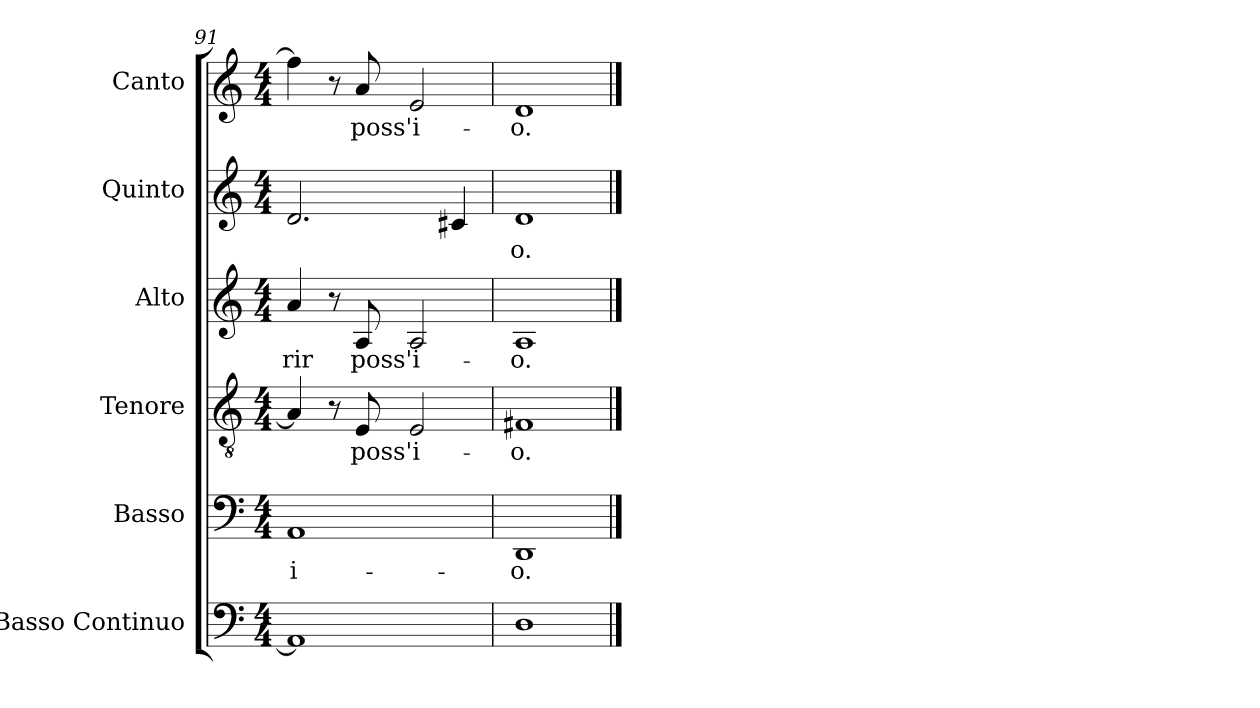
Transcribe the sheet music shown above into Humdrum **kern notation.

**kern	**kern	**text	**kern	**text	**kern	**text	**kern	**text	**kern	**text
*part6	*part5	*part5	*part4	*part4	*part3	*part3	*part2	*part2	*part1	*part1
*staff6	*staff5	*staff5	*staff4	*staff4	*staff3	*staff3	*staff2	*staff2	*staff1	*staff1
*I"Basso Continuo	*I"Basso	*	*I"Tenore	*	*I"Alto	*	*I"Quinto	*	*I"Canto	*
*I'BC	*I'B	*	*I'T	*	*I'A	*	*	*	*I'C	*
*clefF4	*clefF4	*	*clefGv2	*	*clefG2	*	*clefG2	*	*clefG2	*
*k[]	*k[]	*	*k[]	*	*k[]	*	*k[]	*	*k[]	*
*C:	*C:	*	*C:	*	*C:	*	*C:	*	*C:	*
*M4/4	*M4/4	*	*M4/4	*	*M4/4	*	*M4/4	*	*M4/4	*
=91	=91	=91	=91	=91	=91	=91	=91	=91	=91	=91
!	!	!LO:LY:b	!	!	!	!LO:LY:b	!	!	!	!
1AA]	1AA	i-	4A/]	.	4a/	-rir	2.d/	.	4ff\]	.
.	.	.	8r	.	8r	.	.	.	8r	.
!	!	!	!	!LO:LY:b	!	!LO:LY:b	!	!	!	!LO:LY:b
.	.	.	8E/	poss'	8A/	poss'	.	.	8a/	poss'
!	!	!	!	!LO:LY:b	!	!LO:LY:b	!	!	!	!LO:LY:b
.	.	.	2E/	i-	2A/	i-	.	.	2e/	i-
.	.	.	.	.	.	.	4c#X/	.	.	.
=92	=92	=92	=92	=92	=92	=92	=92	=92	=92	=92
!	!	!LO:LY:b	!	!LO:LY:b	!	!LO:LY:b	!	!LO:LY:b	!	!LO:LY:b
1D	1DD	-o.	1F#X	-o.	1A	-o.	1d	-o.	1d	-o.
==	==	==	==	==	==	==	==	==	==	==
*-	*-	*-	*-	*-	*-	*-	*-	*-	*-	*-
